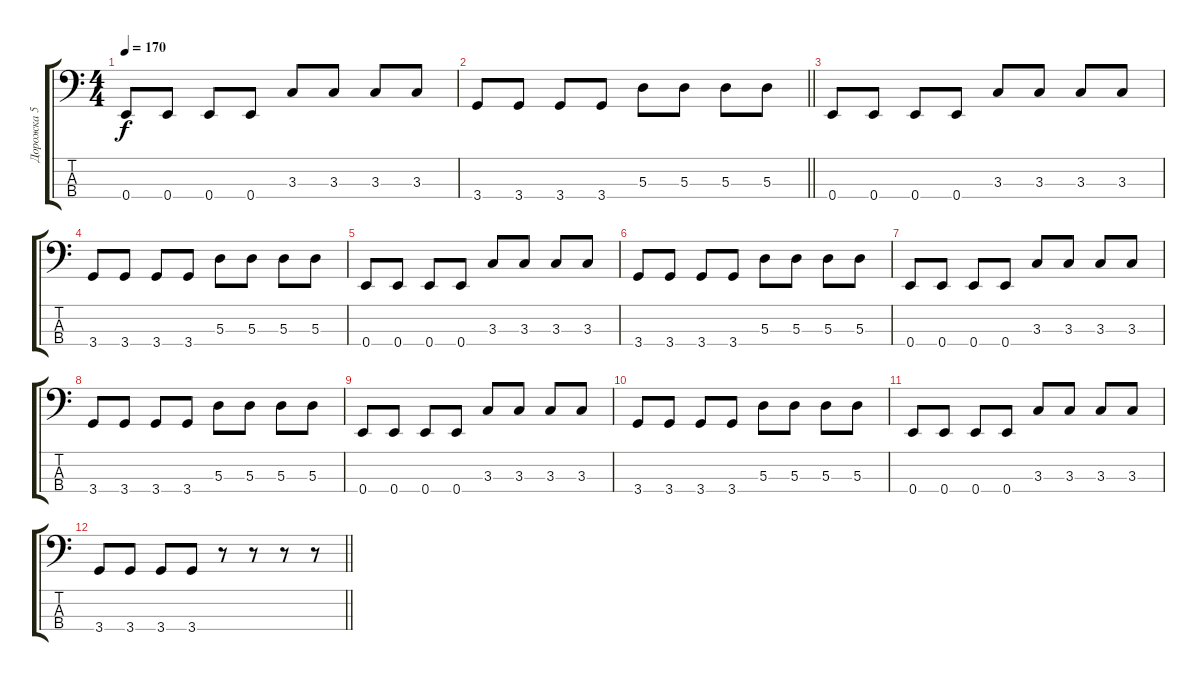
\track ("Дорожка 5" "Дорожка 5") {instrument electricbasspick}
\staff {score tabs}
\tuning (G2 D2 A1 E1) {hide}
\ts (4 4)
\tempo 170
\clef f4
\ks c
0.4.8{dy f} 0.4.8 0.4.8 0.4.8 3.3.8 3.3.8 3.3.8 3.3.8 |
\barLineRight lightlight
3.4.8 3.4.8 3.4.8 3.4.8 5.3.8 5.3.8 5.3.8 5.3.8 |
0.4.8 0.4.8 0.4.8 0.4.8 3.3.8 3.3.8 3.3.8 3.3.8 |
3.4.8 3.4.8 3.4.8 3.4.8 5.3.8 5.3.8 5.3.8 5.3.8 |
0.4.8 0.4.8 0.4.8 0.4.8 3.3.8 3.3.8 3.3.8 3.3.8 |
3.4.8 3.4.8 3.4.8 3.4.8 5.3.8 5.3.8 5.3.8 5.3.8 |
0.4.8 0.4.8 0.4.8 0.4.8 3.3.8 3.3.8 3.3.8 3.3.8 |
3.4.8 3.4.8 3.4.8 3.4.8 5.3.8 5.3.8 5.3.8 5.3.8 |
0.4.8 0.4.8 0.4.8 0.4.8 3.3.8 3.3.8 3.3.8 3.3.8 |
3.4.8 3.4.8 3.4.8 3.4.8 5.3.8 5.3.8 5.3.8 5.3.8 |
0.4.8 0.4.8 0.4.8 0.4.8 3.3.8 3.3.8 3.3.8 3.3.8 |
\barLineRight lightlight
3.4.8 3.4.8 3.4.8 3.4.8 r.8 r.8 r.8 r.8
